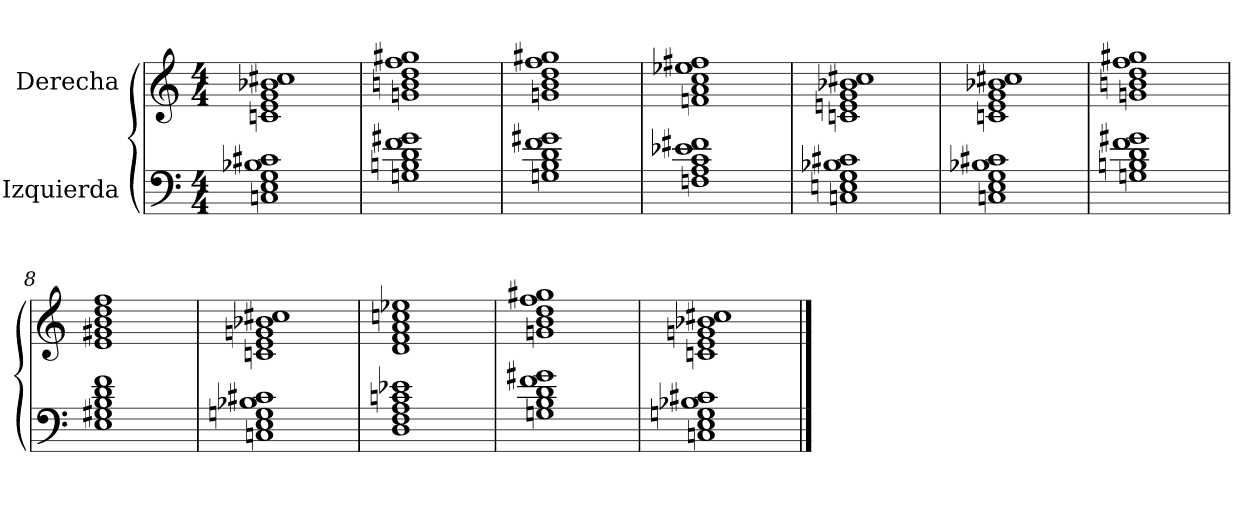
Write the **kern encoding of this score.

**kern	**kern
*part2	*part1
*staff2	*staff1
*I"Izquierda	*I"Derecha
*clefF4	*clefG2
*M4/4	*M4/4
*MM90	*MM90
=1	=1
1Cn 1E 1G 1B-X 1c#X	1cn 1e 1g 1b-X 1cc#X
=2	=2
1Gn 1Bn 1d 1f 1g#X	1gn 1bn 1dd 1ff 1gg#X
=3	=3
1Gn 1B 1d 1f 1g#X	1gn 1b 1dd 1ff 1gg#X
=4	=4
1Fn 1A 1c 1e-X 1f#X	1fn 1a 1cc 1ee-X 1ff#X
=5	=5
1Cn 1En 1G 1B-X 1c#X	1cn 1en 1g 1b-X 1cc#X
=6	=6
1Cn 1E 1G 1B-X 1c#X	1cn 1e 1g 1b-X 1cc#X
=7	=7
1Gn 1Bn 1d 1f 1g#X	1gn 1bn 1dd 1ff 1gg#X
=8	=8
1E 1G#X 1B 1d 1f	1e 1g#X 1b 1dd 1ff
=9	=9
1Cn 1E 1Gn 1B-X 1c#X	1cn 1e 1gn 1b-X 1cc#X
=10	=10
1D 1F 1A 1cn 1e-X	1d 1f 1a 1ccn 1ee-X
=11	=11
1Gn 1B 1d 1f 1g#X	1gn 1b 1dd 1ff 1gg#X
=12	=12
1Cn 1E 1Gn 1B-X 1c#X	1cn 1e 1gn 1b-X 1cc#X
==	==
*-	*-
